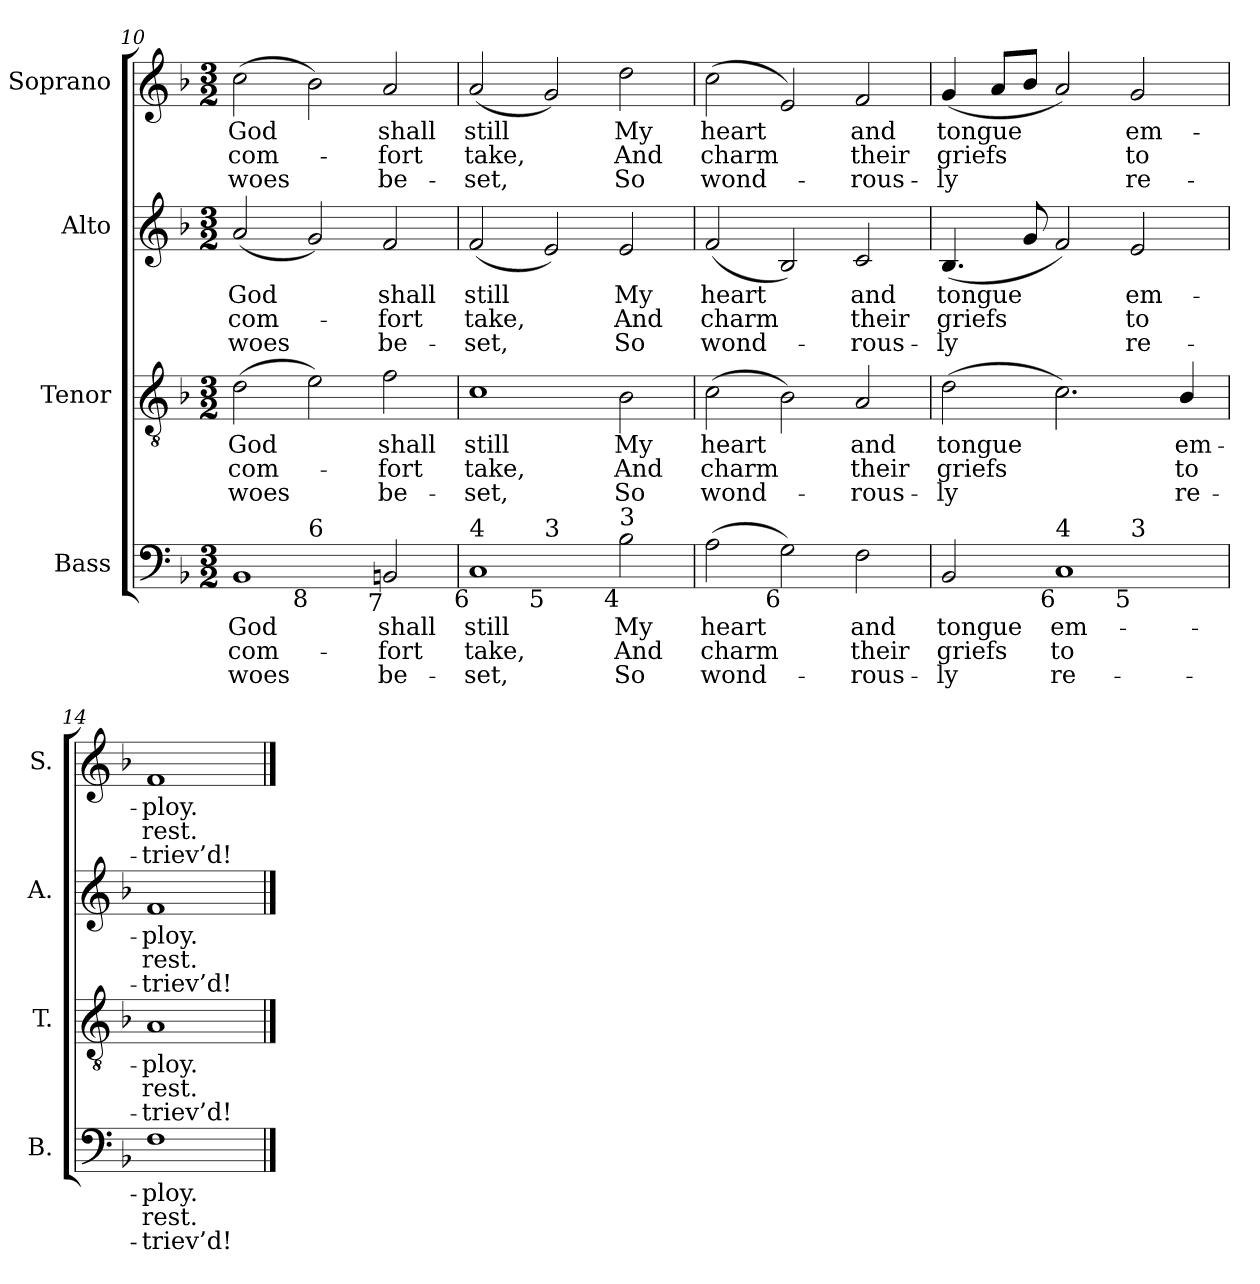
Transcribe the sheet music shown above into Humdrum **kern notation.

**kern	**text	**text	**text	**kern	**text	**text	**text	**kern	**text	**text	**text	**kern	**text	**text	**text
*part4	*part4	*part4	*part4	*part3	*part3	*part3	*part3	*part2	*part2	*part2	*part2	*part1	*part1	*part1	*part1
*staff4	*staff4	*staff4	*staff4	*staff3	*staff3	*staff3	*staff3	*staff2	*staff2	*staff2	*staff2	*staff1	*staff1	*staff1	*staff1
*I"Bass	*	*	*	*I"Tenor	*	*	*	*I"Alto	*	*	*	*I"Soprano	*	*	*
*I'B.	*	*	*	*I'T.	*	*	*	*I'A.	*	*	*	*I'S.	*	*	*
*clefF4	*	*	*	*clefGv2	*	*	*	*clefG2	*	*	*	*clefG2	*	*	*
*	*	*	*	*ITrd7c12	*	*	*	*	*	*	*	*	*	*	*
*k[b-]	*	*	*	*k[b-]	*	*	*	*k[b-]	*	*	*	*k[b-]	*	*	*
*F:	*	*	*	*F:	*	*	*	*F:	*	*	*	*F:	*	*	*
*M3/2	*	*	*	*M3/2	*	*	*	*M3/2	*	*	*	*M3/2	*	*	*
=10	=10	=10	=10	=10	=10	=10	=10	=10	=10	=10	=10	=10	=10	=10	=10
!	!LO:LY:b:color=#000000	!LO:LY:b:color=#000000	!LO:LY:b:color=#000000	!	!	!	!	!	!	!	!	!	!	!	!
!	!	!	!	!	!LO:LY:b:color=#000000	!LO:LY:b:color=#000000	!LO:LY:b:color=#000000	!	!	!	!	!	!	!	!
!	!	!	!	!	!	!	!	!	!LO:LY:b:color=#000000	!LO:LY:b:color=#000000	!LO:LY:b:color=#000000	!	!	!	!
!LO:TX:b:rj:t=9	!	!	!	!	!	!	!	!	!	!	!	!	!	!	!
!LO:TX:t=7	!	!	!	!	!	!	!	!	!	!	!	!	!	!	!
!	!	!	!	!	!	!	!	!	!	!	!	!	!LO:LY:b:color=#000000	!LO:LY:b:color=#000000	!LO:LY:b:color=#000000
*^	*	*	*	*	*	*	*	*	*	*	*	*	*	*	*
1BB-i	2ryy	God	com-	woes	(2Di\	God	com-	woes	(2ai/	God	com-	woes	(2cci\	God	com-	woes
!	!LO:TX:b:rj:t=8	!	!	!	!	!	!	!	!	!	!	!	!	!	!	!
!	!LO:TX:t=6	!	!	!	!	!	!	!	!	!	!	!	!	!	!	!
.	1ryy	.	.	.	2Ei\)	.	.	.	2gi/)	.	.	.	2b-i\)	.	.	.
!	!	!LO:LY:b:color=#000000	!LO:LY:b:color=#000000	!LO:LY:b:color=#000000	!	!	!	!	!	!	!	!	!	!	!	!
!	!	!	!	!	!	!LO:LY:b:color=#000000	!LO:LY:b:color=#000000	!LO:LY:b:color=#000000	!	!	!	!	!	!	!	!
!	!	!	!	!	!	!	!	!	!	!LO:LY:b:color=#000000	!LO:LY:b:color=#000000	!LO:LY:b:color=#000000	!	!	!	!
!LO:TX:b:rj:t=7	!	!	!	!	!	!	!	!	!	!	!	!	!	!	!	!
!	!	!	!	!	!	!	!	!	!	!	!	!	!	!LO:LY:b:color=#000000	!LO:LY:b:color=#000000	!LO:LY:b:color=#000000
2BBni/	.	shall	-fort	be-	2Fi\	shall	-fort	be-	2fi/	shall	-fort	be-	2ai/	shall	-fort	be-
=11	=11	=11	=11	=11	=11	=11	=11	=11	=11	=11	=11	=11	=11	=11	=11	=11
!	!	!LO:LY:b:color=#000000	!LO:LY:b:color=#000000	!LO:LY:b:color=#000000	!	!	!	!	!	!	!	!	!	!	!	!
!	!	!	!	!	!	!LO:LY:b:color=#000000	!LO:LY:b:color=#000000	!LO:LY:b:color=#000000	!	!	!	!	!	!	!	!
!	!	!	!	!	!	!	!	!	!	!LO:LY:b:color=#000000	!LO:LY:b:color=#000000	!LO:LY:b:color=#000000	!	!	!	!
!LO:TX:b:rj:t=6	!	!	!	!	!	!	!	!	!	!	!	!	!	!	!	!
!LO:TX:t=4	!	!	!	!	!	!	!	!	!	!	!	!	!	!	!	!
!	!	!	!	!	!	!	!	!	!	!	!	!	!	!LO:LY:b:color=#000000	!LO:LY:b:color=#000000	!LO:LY:b:color=#000000
1Ci	2ryy	still	take,	-set,	1Ci	still	take,	-set,	(2fi/	still	take,	-set,	(2ai/	still	take,	-set,
!	!LO:TX:b:rj:t=5	!	!	!	!	!	!	!	!	!	!	!	!	!	!	!
!	!LO:TX:t=3	!	!	!	!	!	!	!	!	!	!	!	!	!	!	!
.	1ryy	.	.	.	.	.	.	.	2ei/)	.	.	.	2gi/)	.	.	.
!	!	!LO:LY:b:color=#000000	!LO:LY:b:color=#000000	!LO:LY:b:color=#000000	!	!	!	!	!	!	!	!	!	!	!	!
!	!	!	!	!	!	!LO:LY:b:color=#000000	!LO:LY:b:color=#000000	!LO:LY:b:color=#000000	!	!	!	!	!	!	!	!
!	!	!	!	!	!	!	!	!	!	!LO:LY:b:color=#000000	!LO:LY:b:color=#000000	!LO:LY:b:color=#000000	!	!	!	!
!LO:TX:b:rj:t=4	!	!	!	!	!	!	!	!	!	!	!	!	!	!	!	!
!LO:TX:t=3	!	!	!	!	!	!	!	!	!	!	!	!	!	!	!	!
!	!	!	!	!	!	!	!	!	!	!	!	!	!	!LO:LY:b:color=#000000	!LO:LY:b:color=#000000	!LO:LY:b:color=#000000
2B-i\	.	My	And	So	2BB-i\	My	And	So	2ei/	My	And	So	2ddi\	My	And	So
*v	*v	*	*	*	*	*	*	*	*	*	*	*	*	*	*	*
=12	=12	=12	=12	=12	=12	=12	=12	=12	=12	=12	=12	=12	=12	=12	=12
*^	*	*	*	*	*	*	*	*	*	*	*	*	*	*	*
!	!	!LO:LY:b:color=#000000	!LO:LY:b:color=#000000	!LO:LY:b:color=#000000	!	!	!	!	!	!	!	!	!	!	!	!
*v	*v	*	*	*	*	*	*	*	*	*	*	*	*	*	*	*
*^	*	*	*	*	*	*	*	*	*	*	*	*	*	*	*
!	!	!	!	!	!	!LO:LY:b:color=#000000	!LO:LY:b:color=#000000	!LO:LY:b:color=#000000	!	!	!	!	!	!	!	!
*v	*v	*	*	*	*	*	*	*	*	*	*	*	*	*	*	*
*^	*	*	*	*	*	*	*	*	*	*	*	*	*	*	*
!	!	!	!	!	!	!	!	!	!	!LO:LY:b:color=#000000	!LO:LY:b:color=#000000	!LO:LY:b:color=#000000	!	!	!	!
*v	*v	*	*	*	*	*	*	*	*	*	*	*	*	*	*	*
*^	*	*	*	*	*	*	*	*	*	*	*	*	*	*	*
!LO:TX:b:rj:t=6	!	!	!	!	!	!	!	!	!	!	!	!	!	!	!	!
!	!	!	!	!	!	!	!	!	!	!	!	!	!	!LO:LY:b:color=#000000	!LO:LY:b:color=#000000	!LO:LY:b:color=#000000
*v	*v	*	*	*	*	*	*	*	*	*	*	*	*	*	*	*
(2Ai\	heart	charm	wond-	(2Ci\	heart	charm	wond-	(2fi/	heart	charm	wond-	(2cci\	heart	charm	wond-
!LO:TX:b:rj:t=6	!	!	!	!	!	!	!	!	!	!	!	!	!	!	!
2Gi\)	.	.	.	2BB-i\)	.	.	.	2B-i/)	.	.	.	2ei/)	.	.	.
!	!LO:LY:b:color=#000000	!LO:LY:b:color=#000000	!LO:LY:b:color=#000000	!	!	!	!	!	!	!	!	!	!	!	!
!	!	!	!	!	!LO:LY:b:color=#000000	!LO:LY:b:color=#000000	!LO:LY:b:color=#000000	!	!	!	!	!	!	!	!
!	!	!	!	!	!	!	!	!	!LO:LY:b:color=#000000	!LO:LY:b:color=#000000	!LO:LY:b:color=#000000	!	!	!	!
!	!	!	!	!	!	!	!	!	!	!	!	!	!LO:LY:b:color=#000000	!LO:LY:b:color=#000000	!LO:LY:b:color=#000000
2Fi\	and	their	-rous-	2AAi/	and	their	-rous-	2ci/	and	their	-rous-	2fi/	and	their	-rous-
=13	=13	=13	=13	=13	=13	=13	=13	=13	=13	=13	=13	=13	=13	=13	=13
!	!LO:LY:b:color=#000000	!LO:LY:b:color=#000000	!LO:LY:b:color=#000000	!	!	!	!	!	!	!	!	!	!	!	!
!	!	!	!	!	!LO:LY:b:color=#000000	!LO:LY:b:color=#000000	!LO:LY:b:color=#000000	!	!	!	!	!	!	!	!
!	!	!	!	!	!	!	!	!	!LO:LY:b:color=#000000	!LO:LY:b:color=#000000	!LO:LY:b:color=#000000	!	!	!	!
!LO:TX:b:rj:t=6	!	!	!	!	!	!	!	!	!	!	!	!	!	!	!
!	!	!	!	!	!	!	!	!	!	!	!	!	!LO:LY:b:color=#000000	!LO:LY:b:color=#000000	!LO:LY:b:color=#000000
*^	*	*	*	*	*	*	*	*	*	*	*	*	*	*	*
2BB-i/	1ryy	tongue	griefs	-ly	(2Di\	tongue	griefs	-ly	(4.B-i/	tongue	griefs	-ly	(4gi/	tongue	griefs	-ly
.	.	.	.	.	.	.	.	.	.	.	.	.	8ai/L	.	.	.
.	.	.	.	.	.	.	.	.	8gi/	.	.	.	8b-i/J	.	.	.
!LO:TX:b:rj:t=6	!	!	!	!	!	!	!	!	!	!	!	!	!	!	!	!
!LO:TX:t=4	!	!	!	!	!	!	!	!	!	!	!	!	!	!	!	!
!	!	!LO:LY:b:color=#000000	!LO:LY:b:color=#000000	!LO:LY:b:color=#000000	!	!	!	!	!	!	!	!	!	!	!	!
1Ci	.	em-	to	re-	2.Ci\)	.	.	.	2fi/)	.	.	.	2ai/)	.	.	.
!	!	!	!	!	!	!	!	!	!	!LO:LY:b:color=#000000	!LO:LY:b:color=#000000	!LO:LY:b:color=#000000	!	!	!	!
!	!LO:TX:b:rj:t=5	!	!	!	!	!	!	!	!	!	!	!	!	!	!	!
!	!LO:TX:t=3	!	!	!	!	!	!	!	!	!	!	!	!	!	!	!
!	!	!	!	!	!	!	!	!	!	!	!	!	!	!LO:LY:b:color=#000000	!LO:LY:b:color=#000000	!LO:LY:b:color=#000000
.	2ryy	.	.	.	.	.	.	.	2ei/	em-	to	re-	2gi/	em-	to	re-
!	!	!	!	!	!	!LO:LY:b:color=#000000	!LO:LY:b:color=#000000	!LO:LY:b:color=#000000	!	!	!	!	!	!	!	!
.	.	.	.	.	4BB-i/	em-	to	re-	.	.	.	.	.	.	.	.
*v	*v	*	*	*	*	*	*	*	*	*	*	*	*	*	*	*
=14	=14	=14	=14	=14	=14	=14	=14	=14	=14	=14	=14	=14	=14	=14	=14
*^	*	*	*	*	*	*	*	*	*	*	*	*	*	*	*
!	!	!LO:LY:b:color=#000000	!LO:LY:b:color=#000000	!LO:LY:b:color=#000000	!	!	!	!	!	!	!	!	!	!	!	!
*v	*v	*	*	*	*	*	*	*	*	*	*	*	*	*	*	*
*^	*	*	*	*	*	*	*	*	*	*	*	*	*	*	*
!	!	!	!	!	!	!LO:LY:b:color=#000000	!LO:LY:b:color=#000000	!LO:LY:b:color=#000000	!	!	!	!	!	!	!	!
*v	*v	*	*	*	*	*	*	*	*	*	*	*	*	*	*	*
*^	*	*	*	*	*	*	*	*	*	*	*	*	*	*	*
!	!	!	!	!	!	!	!	!	!	!LO:LY:b:color=#000000	!LO:LY:b:color=#000000	!LO:LY:b:color=#000000	!	!	!	!
*v	*v	*	*	*	*	*	*	*	*	*	*	*	*	*	*	*
*^	*	*	*	*	*	*	*	*	*	*	*	*	*	*	*
!	!	!	!	!	!	!	!	!	!	!	!	!	!	!LO:LY:b:color=#000000	!LO:LY:b:color=#000000	!LO:LY:b:color=#000000
*v	*v	*	*	*	*	*	*	*	*	*	*	*	*	*	*	*
1Fi	-ploy.	rest.	-triev’d!	1AAi	-ploy.	rest.	-triev’d!	1fi	-ploy.	rest.	-triev’d!	1fi	-ploy.	rest.	-triev’d!
==	==	==	==	==	==	==	==	==	==	==	==	==	==	==	==
*-	*-	*-	*-	*-	*-	*-	*-	*-	*-	*-	*-	*-	*-	*-	*-
